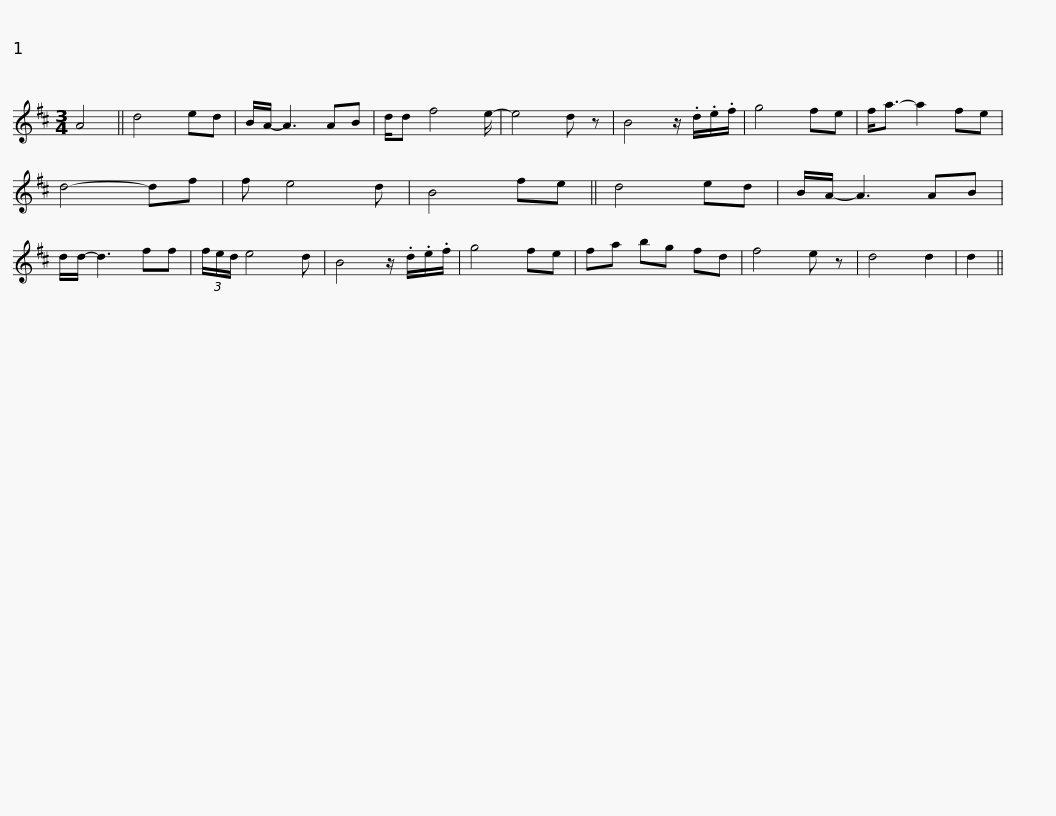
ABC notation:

X:1
L:1/8
M:3/4
I:linebreak $
K:D
V:1 treble
V:1
 A4 || d4 ed | B/A/- A3 AB | d/d f4 e/- | e4 d z | %5
 B4 z/ .d/.e/.f/ | g4 fe | f<a- a2 fe | d4- df | f e4 d | %10
 B4 fe ||$ d4 ed | B/A/- A3 AB | d/d/- d3 ff | (3f/e/d/ e4 d | %15
 B4 z/ .d/.e/.f/ | g4 fe | fa bg fd | f4 e z | d4 d2 | %20
 d2 || %21
